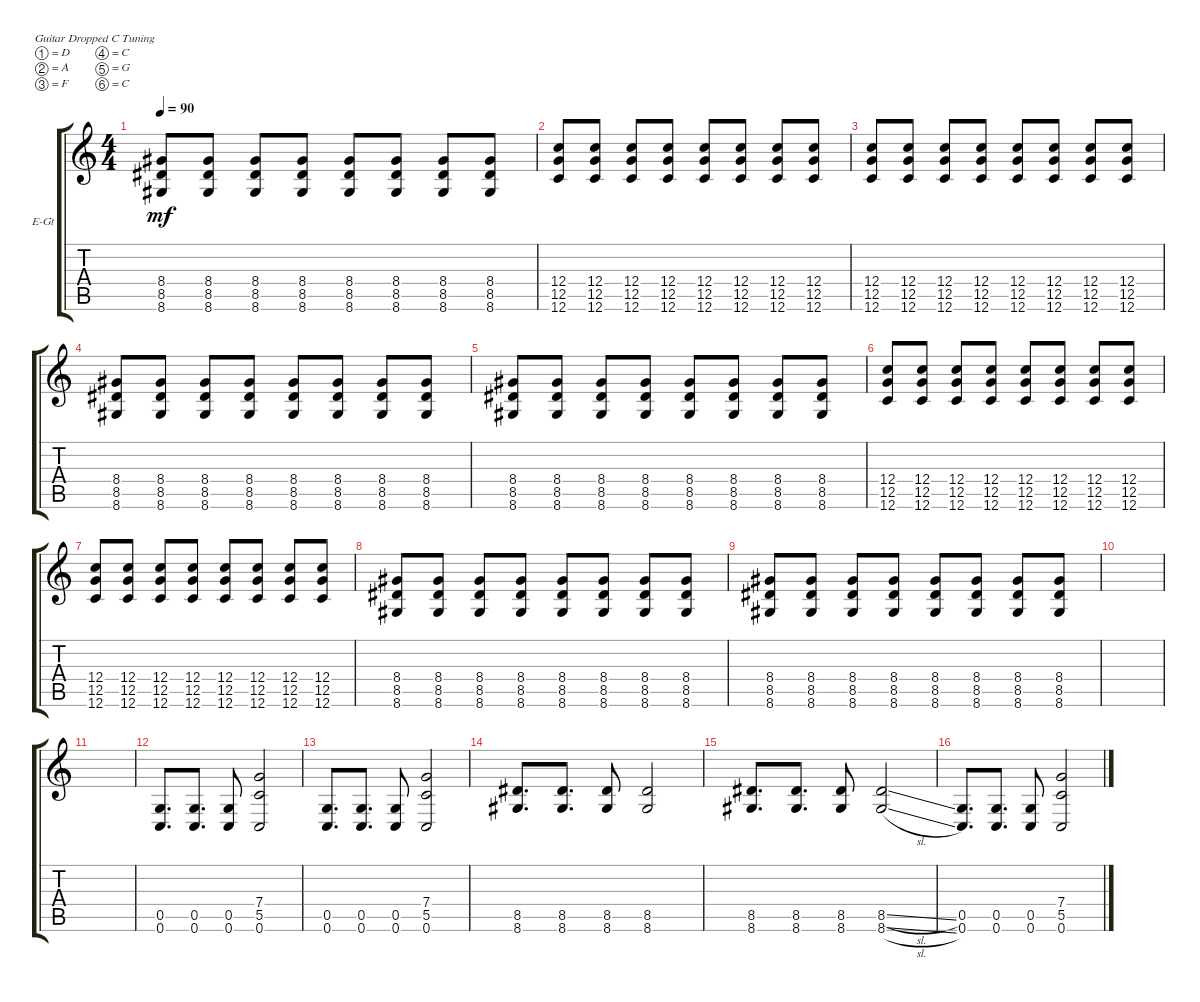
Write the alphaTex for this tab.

\defaultSystemsLayout 4
\bracketExtendMode groupsimilarinstruments
\firstSystemTrackNameOrientation horizontal
\otherSystemsTrackNameOrientation horizontal
\track ("Electric Guitar" "E-Gt") {instrument overdrivenguitar}
\staff {score tabs}
\tuning (D4 A3 F3 C3 G2 C2)
\ts (4 4)
\tempo 90
\clef g2
\ks c
(8.5 8.6 8.4).8{dy mf} (8.5 8.6 8.4).8 (8.5 8.6 8.4).8 (8.5 8.6 8.4).8 (8.5 8.6 8.4).8 (8.5 8.6 8.4).8 (8.5 8.6 8.4).8 (8.5 8.6 8.4).8 |
(12.6 12.5 12.4).8 (12.6 12.5 12.4).8 (12.6 12.5 12.4).8 (12.6 12.5 12.4).8 (12.6 12.5 12.4).8 (12.6 12.5 12.4).8 (12.6 12.5 12.4).8 (12.6 12.5 12.4).8 |
(12.6 12.5 12.4).8 (12.6 12.5 12.4).8 (12.6 12.5 12.4).8 (12.6 12.5 12.4).8 (12.6 12.5 12.4).8 (12.6 12.5 12.4).8 (12.6 12.5 12.4).8 (12.6 12.5 12.4).8 |
(8.5 8.6 8.4).8 (8.5 8.6 8.4).8 (8.5 8.6 8.4).8 (8.5 8.6 8.4).8 (8.5 8.6 8.4).8 (8.5 8.6 8.4).8 (8.5 8.6 8.4).8 (8.5 8.6 8.4).8 |
(8.5 8.6 8.4).8 (8.5 8.6 8.4).8 (8.5 8.6 8.4).8 (8.5 8.6 8.4).8 (8.5 8.6 8.4).8 (8.5 8.6 8.4).8 (8.5 8.6 8.4).8 (8.5 8.6 8.4).8 |
(12.6 12.5 12.4).8 (12.6 12.5 12.4).8 (12.6 12.5 12.4).8 (12.6 12.5 12.4).8 (12.6 12.5 12.4).8 (12.6 12.5 12.4).8 (12.6 12.5 12.4).8 (12.6 12.5 12.4).8 |
(12.6 12.5 12.4).8 (12.6 12.5 12.4).8 (12.6 12.5 12.4).8 (12.6 12.5 12.4).8 (12.6 12.5 12.4).8 (12.6 12.5 12.4).8 (12.6 12.5 12.4).8 (12.6 12.5 12.4).8 |
(8.5 8.6 8.4).8 (8.5 8.6 8.4).8 (8.5 8.6 8.4).8 (8.5 8.6 8.4).8 (8.5 8.6 8.4).8 (8.5 8.6 8.4).8 (8.5 8.6 8.4).8 (8.5 8.6 8.4).8 |
(8.5 8.6 8.4).8 (8.5 8.6 8.4).8 (8.5 8.6 8.4).8 (8.5 8.6 8.4).8 (8.5 8.6 8.4).8 (8.5 8.6 8.4).8 (8.5 8.6 8.4).8 (8.5 8.6 8.4).8 |
|
|
(0.6 0.5).8{d} (0.6 0.5).8{d} (0.6 0.5).8 (7.4 5.5 0.6).2 |
(0.6 0.5).8{d} (0.6 0.5).8{d} (0.6 0.5).8 (5.5 7.4 0.6).2 |
(8.6 8.5).8{d} (8.6 8.5).8{d} (8.6 8.5).8 (8.5 8.6).2 |
(8.6 8.5).8{d} (8.6 8.5).8{d} (8.6 8.5).8 (8.5{sl} 8.6{sl}).2 |
(0.6 0.5).8{d} (0.6 0.5).8{d} (0.6 0.5).8 (5.5 0.6 7.4).2
